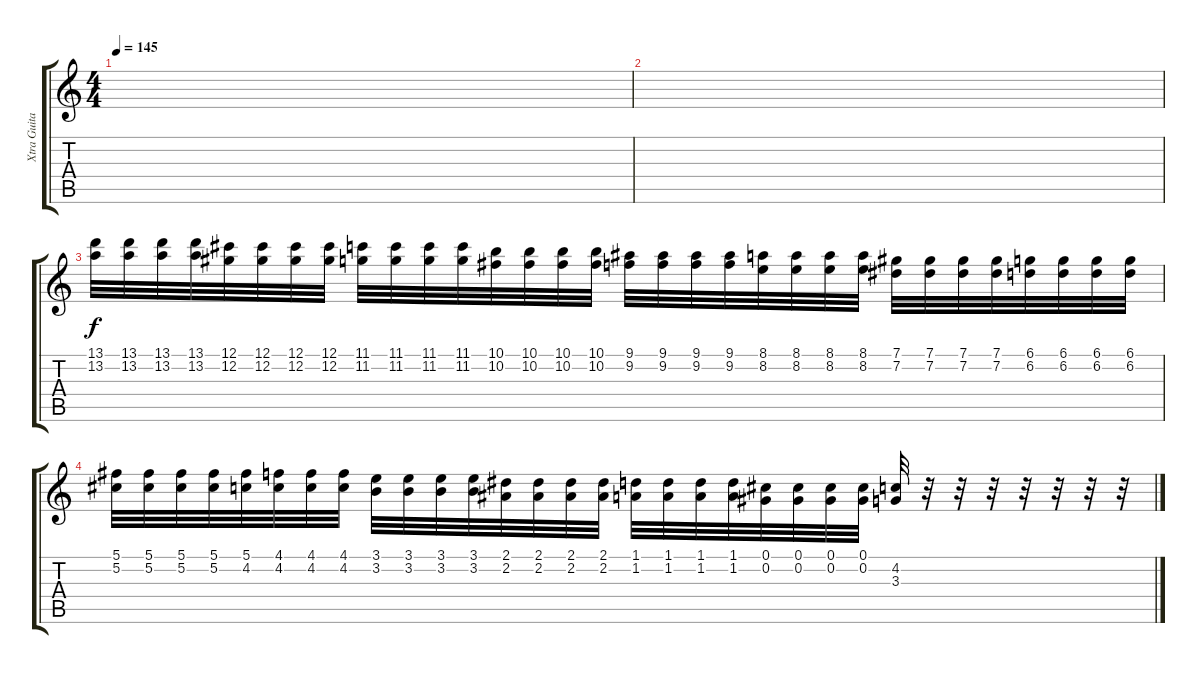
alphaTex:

\track ("Xtra Guitar" "Xtra Guita") {instrument distortionguitar}
\staff {score tabs}
\tuning (Db4 Ab3 E3 B2 Gb2 B1) {hide}
\ts (4 4)
\tempo 145
\clef g2
\ks c
|
|
(13.1 13.2).32 (13.1 13.2).32 (13.1 13.2).32 (13.1 13.2).32 (12.1 12.2).32 (12.1 12.2).32 (12.1 12.2).32 (12.1 12.2).32 (11.1 11.2).32 (11.1 11.2).32 (11.1 11.2).32 (11.1 11.2).32 (10.1 10.2).32 (10.1 10.2).32 (10.1 10.2).32 (10.1 10.2).32 (9.1 9.2).32 (9.1 9.2).32 (9.1 9.2).32 (9.1 9.2).32 (8.1 8.2).32 (8.1 8.2).32 (8.1 8.2).32 (8.1 8.2).32 (7.1 7.2).32 (7.1 7.2).32 (7.1 7.2).32 (7.1 7.2).32 (6.1 6.2).32 (6.1 6.2).32 (6.1 6.2).32 (6.1 6.2).32 |
(5.1 5.2).32 (5.1 5.2).32 (5.1 5.2).32 (5.1 5.2).32 (5.1 4.2).32 (4.1 4.2).32 (4.1 4.2).32 (4.1 4.2).32 (3.1 3.2).32 (3.1 3.2).32 (3.1 3.2).32 (3.1 3.2).32 (2.1 2.2).32 (2.1 2.2).32 (2.1 2.2).32 (2.1 2.2).32 (1.1 1.2).32 (1.1 1.2).32 (1.1 1.2).32 (1.1 1.2).32 (0.1 0.2).32 (0.1 0.2).32 (0.1 0.2).32 (0.1 0.2).32 (4.2 3.3).32 r.32 r.32 r.32 r.32 r.32 r.32 r.32
